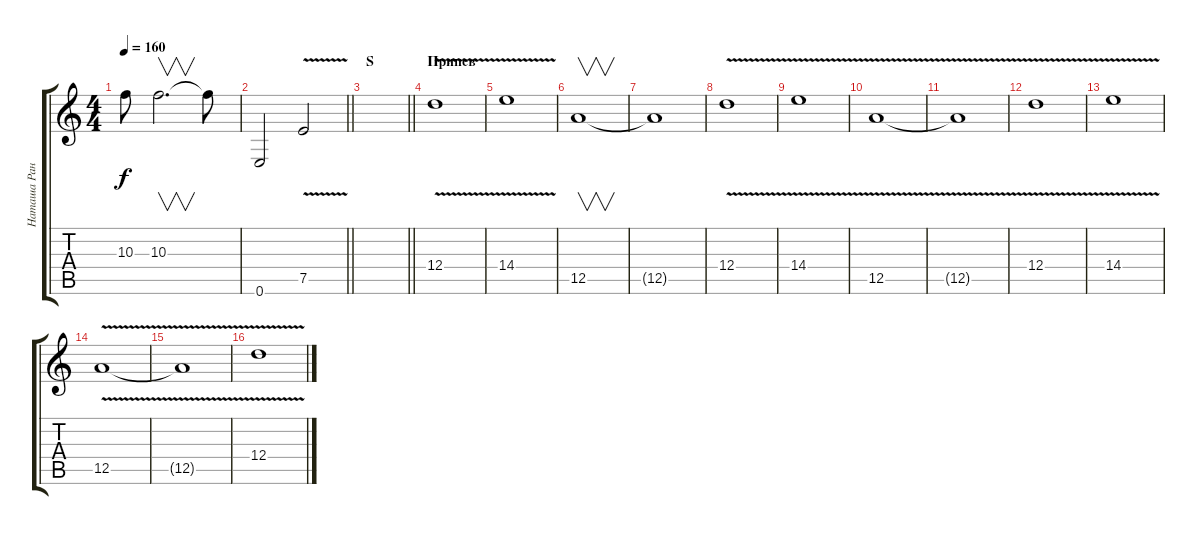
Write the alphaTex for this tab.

\track ("Наташа Ранетка" "Наташа Ран") {instrument distortionguitar}
\staff {score tabs}
\tuning (E4 B3 G3 D3 A2 E2) {hide}
\ts (4 4)
\tempo 160
\clef g2
\ks c
10.3{t}.8{dy f} 10.3.2{v d} 10.3{t}.8 |
\barLineRight lightlight
0.6.2 7.5{v}.2 |
\section ("" "S")
\barLineRight lightlight
|
\section ("" "Припев")
12.4{v}.1 |
14.4{v}.1 |
12.5.1{v} |
12.5{t}.1 |
12.4{v}.1 |
14.4{v}.1 |
12.5{v}.1 |
12.5{t}.1 |
12.4{v}.1 |
14.4{v}.1 |
12.5{v}.1 |
12.5{t}.1 |
12.4{v}.1
